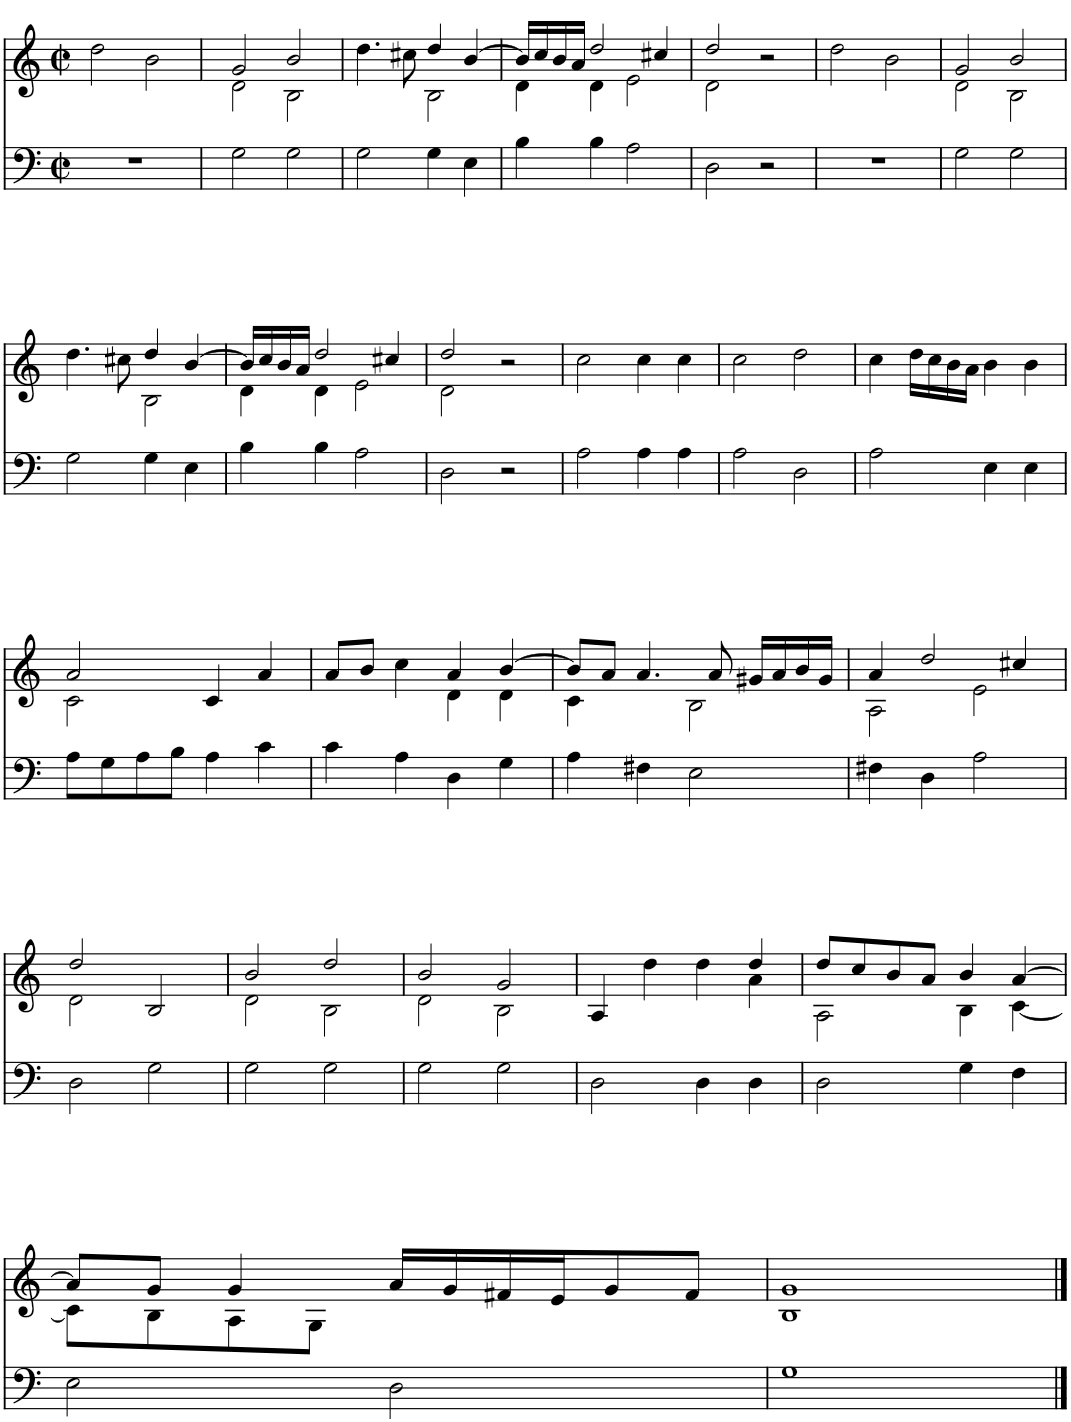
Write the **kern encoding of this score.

**kern	**kern
*part1	*part1
*staff2	*staff1
*I"Laute	*
*clefF4	*clefG2
*k[]	*k[]
*M2/2	*M2/2
*met(c|)	*met(c|)
=1	=1
1r	2dd\
.	2b\
=2	=2
*	*^
2G\	2g/	2d\
2G\	2b/	2B\
=3	=3	=3
2G\	4.dd\	2ryy
.	8cc#X\	.
4G\	4dd/	2B\
4E\	[4b/	.
=4	=4	=4
4B\	16b/LL]	4d\
.	16cc/	.
.	16b/	.
.	16a/JJ	.
4B\	2dd/	4d\
2A\	.	2e\
.	4cc#X/	.
=5	=5	=5
2D\	2dd/	2d\
2r	2r	2ryy
*	*v	*v
=6	=6
1r	2dd\
.	2b\
=7	=7
*	*^
2G\	2g/	2d\
2G\	2b/	2B\
!!LO:LB:g=z	!!
=8	=8	=8
2G\	4.dd\	2ryy
.	8cc#X\	.
4G\	4dd/	2B\
4E\	[4b/	.
=9	=9	=9
4B\	16b/LL]	4d\
.	16cc/	.
.	16b/	.
.	16a/JJ	.
4B\	2dd/	4d\
2A\	.	2e\
.	4cc#X/	.
=10	=10	=10
2D\	2dd/	2d\
2r	2r	2ryy
*	*v	*v
=11	=11
2A\	2cc\
4A\	4cc\
4A\	4cc\
=12	=12
2A\	2cc\
2D\	2dd\
=13	=13
2A\	4cc\
.	16dd\LL
.	16cc\
.	16b\
.	16a\JJ
4E\	4b\
4E\	4b\
!!LO:LB:g=z
=14	=14
*	*^
8A\L	2a/	2c\
8G\	.	.
8A\	.	.
8B\J	.	.
4A\	4c/	2ryy
4c\	4a/	.
=15	=15	=15
4c\	8a/L	2ryy
.	8b/J	.
4A\	4cc\	.
4D\	4a/	4d\
4G\	[4b/	4d\
=16	=16	=16
4A\	8b/L]	4c\
.	8a/J	.
4F#X\	4.a/	4ryy
2E\	.	2B\
.	8a/	.
.	16g#X/LL	.
.	16a/	.
.	16b/	.
.	16g#/JJ	.
=17	=17	=17
4F#X\	4a/	2A\
4D\	2dd/	.
2A\	.	2e\
.	4cc#X/	.
!!LO:LB:g=z	!!
=18	=18	=18
2D\	2dd/	2d\
2G\	2B/	2ryy
=19	=19	=19
2G\	2b/	2d\
2G\	2dd/	2B\
=20	=20	=20
2G\	2b/	2d\
2G\	2g/	2B\
=21	=21	=21
2D\	4A/	2.ryy
.	4dd\	.
4D\	4dd\	.
4D\	4dd/	4a\
=22	=22	=22
2D\	8dd/L	2A\
.	8cc/	.
.	8b/	.
.	8a/J	.
4G\	4b/	4B\
4F\	[4a/	[4c\
!!LO:LB:g=z	!!
=23	=23	=23
2E\	8a/L]	8c\L]
.	8g/J	8B\
.	4g/	8A\
.	.	8G\J
2D\	16a/LL	2ryy
.	16g/	.
.	16f#X/	.
.	16e/J	.
.	8g/	.
.	8f#/J	.
*	*v	*v
=24	=24
1G	1B 1g
==	==
*-	*-
